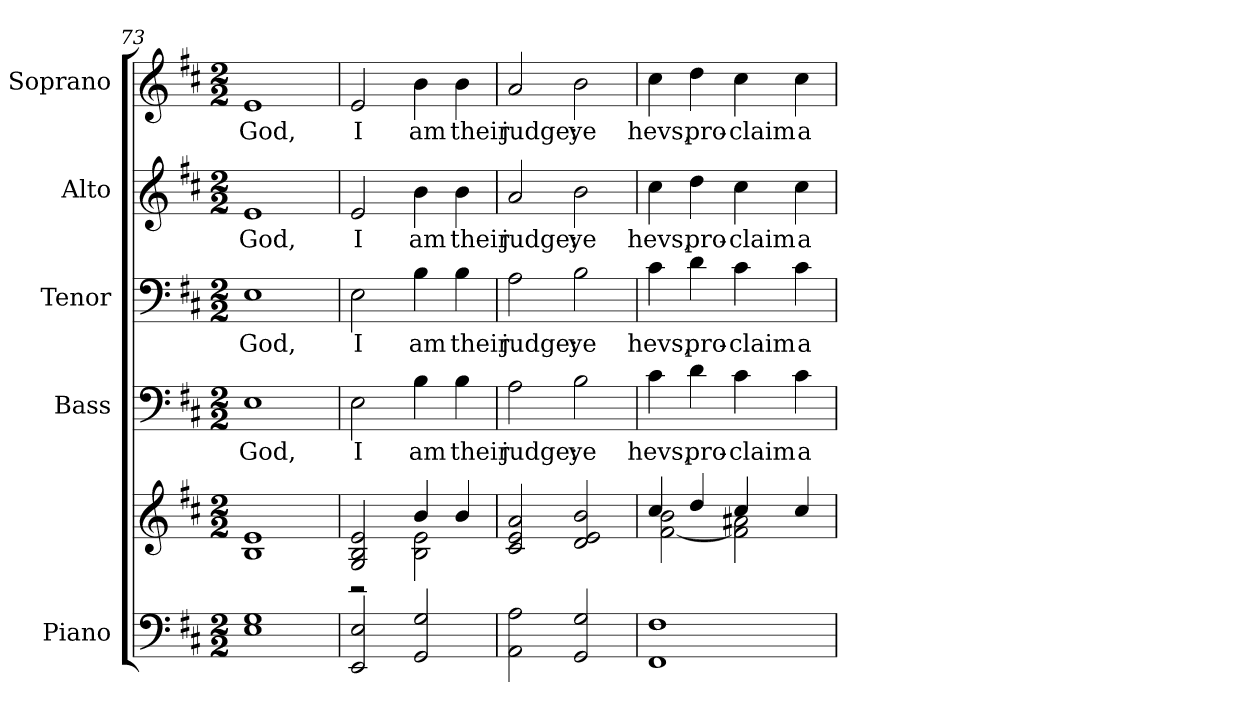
**kern	**kern	**kern	**text	**kern	**text	**kern	**text	**kern	**text
*part5	*part5	*part4	*part4	*part3	*part3	*part2	*part2	*part1	*part1
*staff6	*staff5	*staff4	*staff4	*staff3	*staff3	*staff2	*staff2	*staff1	*staff1
*I"Piano	*	*I"Bass	*	*I"Tenor	*	*I"Alto	*	*I"Soprano	*
*I'Pno.	*	*I'B.	*	*I'T.	*	*I'A.	*	*I'S.	*
*clefF4	*clefG2	*clefF4	*	*clefF4	*	*clefG2	*	*clefG2	*
*k[f#c#]	*k[f#c#]	*k[f#c#]	*	*k[f#c#]	*	*k[f#c#]	*	*k[f#c#]	*
*D:	*D:	*D:	*	*D:	*	*D:	*	*D:	*
*M2/2	*M2/2	*M2/2	*	*M2/2	*	*M2/2	*	*M2/2	*
=73	=73	=73	=73	=73	=73	=73	=73	=73	=73
!	!	!	!LO:LY:b:color=#000000	!	!	!	!	!	!
!	!	!	!	!	!LO:LY:b:color=#000000	!	!	!	!
!	!	!	!	!	!	!	!LO:LY:b:color=#000000	!	!
!	!	!	!	!	!	!	!	!	!LO:LY:b:color=#000000
1Ei 1Gi	1Bi 1ei	1Ei	God,	1Ei	God,	1ei	God,	1ei	God,
=74	=74	=74	=74	=74	=74	=74	=74	=74	=74
*	*^	*	*	*	*	*	*	*	*
!	!	!	!	!LO:LY:b:color=#000000	!	!	!	!	!	!
!	!	!	!	!	!	!LO:LY:b:color=#000000	!	!	!	!
!	!	!	!	!	!	!	!	!LO:LY:b:color=#000000	!	!
!	!	!	!	!	!	!	!	!	!	!LO:LY:b:color=#000000
2EEi/ 2Ei	2Gi/ 2Bi 2ei	2r	2Ei\	I	2Ei\	I	2ei/	I	2ei/	I
!	!	!	!	!LO:LY:b:color=#000000	!	!	!	!	!	!
!	!	!	!	!	!	!LO:LY:b:color=#000000	!	!	!	!
!	!	!	!	!	!	!	!	!LO:LY:b:color=#000000	!	!
!	!	!	!	!	!	!	!	!	!	!LO:LY:b:color=#000000
2GGi/ 2Gi	4bi/	2Bi\ 2ei	4Bi\	am	4Bi\	am	4bi\	am	4bi\	am
!	!	!	!	!LO:LY:b:color=#000000	!	!	!	!	!	!
!	!	!	!	!	!	!LO:LY:b:color=#000000	!	!	!	!
!	!	!	!	!	!	!	!	!LO:LY:b:color=#000000	!	!
!	!	!	!	!	!	!	!	!	!	!LO:LY:b:color=#000000
.	4bi/	.	4Bi\	their	4Bi\	their	4bi\	their	4bi\	their
*	*v	*v	*	*	*	*	*	*	*	*
=75	=75	=75	=75	=75	=75	=75	=75	=75	=75
!	!	!	!LO:LY:b:color=#000000	!	!	!	!	!	!
!	!	!	!	!	!LO:LY:b:color=#000000	!	!	!	!
!	!	!	!	!	!	!	!LO:LY:b:color=#000000	!	!
!	!	!	!	!	!	!	!	!	!LO:LY:b:color=#000000
2AAi\ 2Ai	2c#i/ 2ei 2ai	2Ai\	judge:	2Ai\	judge:	2ai/	judge:	2ai/	judge:
!	!	!	!LO:LY:b:color=#000000	!	!	!	!	!	!
!	!	!	!	!	!LO:LY:b:color=#000000	!	!	!	!
!	!	!	!	!	!	!	!LO:LY:b:color=#000000	!	!
!	!	!	!	!	!	!	!	!	!LO:LY:b:color=#000000
2GGi/ 2Gi	2di/ 2ei 2bi	2Bi\	ye	2Bi\	ye	2bi\	ye	2bi\	ye
!!LO:PB:g=z
=76	=76	=76	=76	=76	=76	=76	=76	=76	=76
*	*^	*	*	*	*	*	*	*	*
!	!	!	!	!LO:LY:b:color=#000000	!	!	!	!	!	!
!	!	!	!	!	!	!LO:LY:b:color=#000000	!	!	!	!
!	!	!	!	!	!	!	!	!LO:LY:b:color=#000000	!	!
!	!	!	!	!	!	!	!	!	!	!LO:LY:b:color=#000000
1FF#i 1F#i	4cc#i/	[<2f#i\ 2bi	4c#i\	hevs,	4c#i\	hevs,	4cc#i\	hevs,	4cc#i\	hevs,
!	!	!	!	!LO:LY:b:color=#000000	!	!	!	!	!	!
!	!	!	!	!	!	!LO:LY:b:color=#000000	!	!	!	!
!	!	!	!	!	!	!	!	!LO:LY:b:color=#000000	!	!
!	!	!	!	!	!	!	!	!	!	!LO:LY:b:color=#000000
.	4ddi/	.	4di\	pro-	4di\	pro-	4ddi\	pro-	4ddi\	pro-
!	!	!	!	!LO:LY:b:color=#000000	!	!	!	!	!	!
!	!	!	!	!	!	!LO:LY:b:color=#000000	!	!	!	!
!	!	!	!	!	!	!	!	!LO:LY:b:color=#000000	!	!
!	!	!	!	!	!	!	!	!	!	!LO:LY:b:color=#000000
.	4cc#i/	2f#i\] 2a#Xi	4c#i\	-claim	4c#i\	-claim	4cc#i\	-claim	4cc#i\	-claim
!	!	!	!	!LO:LY:b:color=#000000	!	!	!	!	!	!
!	!	!	!	!	!	!LO:LY:b:color=#000000	!	!	!	!
!	!	!	!	!	!	!	!	!LO:LY:b:color=#000000	!	!
!	!	!	!	!	!	!	!	!	!	!LO:LY:b:color=#000000
.	4cc#i/	.	4c#i\	a-	4c#i\	a-	4cc#i\	a-	4cc#i\	a-
*	*v	*v	*	*	*	*	*	*	*	*
=	=	=	=	=	=	=	=	=	=
*-	*-	*-	*-	*-	*-	*-	*-	*-	*-
